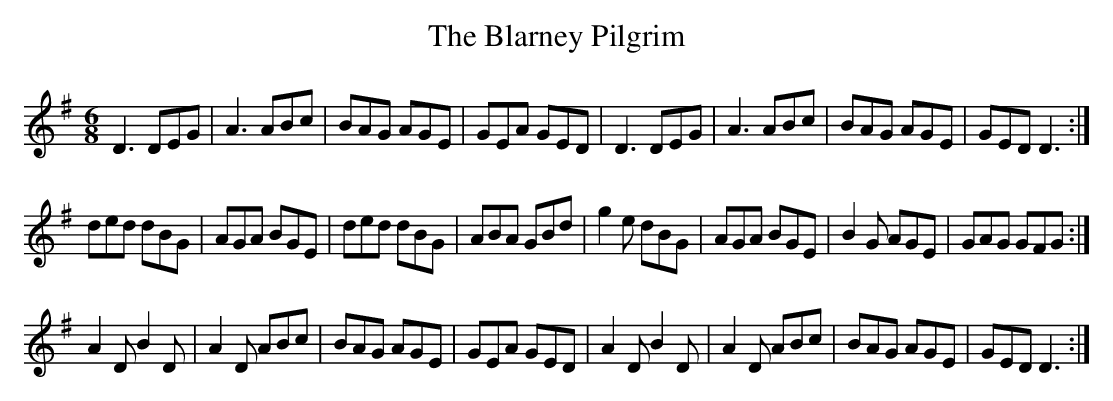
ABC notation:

X:1
T:The Blarney Pilgrim
M:6/8
L:1/8
K:G
D3 DEG|A3 ABc|BAG AGE|GEA GED|D3 DEG|A3 ABc|BAG AGE|GED D3:|
ded dBG|AGA BGE|ded dBG|ABA GBd|g2e dBG|AGA BGE|B2G AGE|GAG GFG:|
A2D B2D|A2D ABc|BAG AGE|GEA GED|A2D B2D|A2D ABc|BAG AGE|GED D3:|
